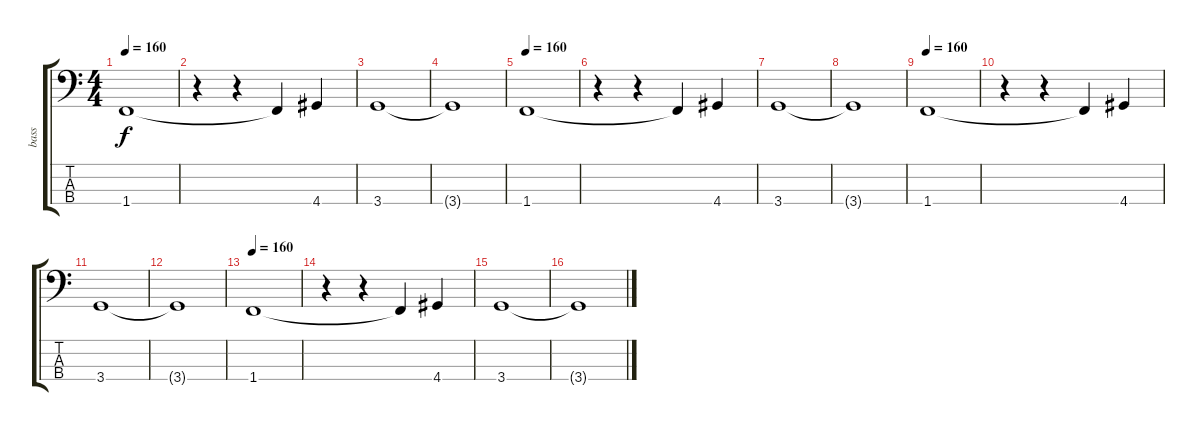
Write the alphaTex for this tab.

\track ("bass" "bass") {instrument electricbassfinger}
\staff {score tabs}
\tuning (G2 D2 A1 E1) {hide}
\ts (4 4)
\tempo 160
\clef f4
\ks c
1.4.1{dy f} |
r.4 r.4 1.4{t}.4 4.4.4 |
3.4.1 |
3.4{t}.1 |
\tempo 160
1.4.1 |
r.4 r.4 1.4{t}.4 4.4.4 |
3.4.1 |
3.4{t}.1 |
\tempo 160
1.4.1 |
r.4 r.4 1.4{t}.4 4.4.4 |
3.4.1 |
3.4{t}.1 |
\tempo 160
1.4.1 |
r.4 r.4 1.4{t}.4 4.4.4 |
3.4.1 |
3.4{t}.1
